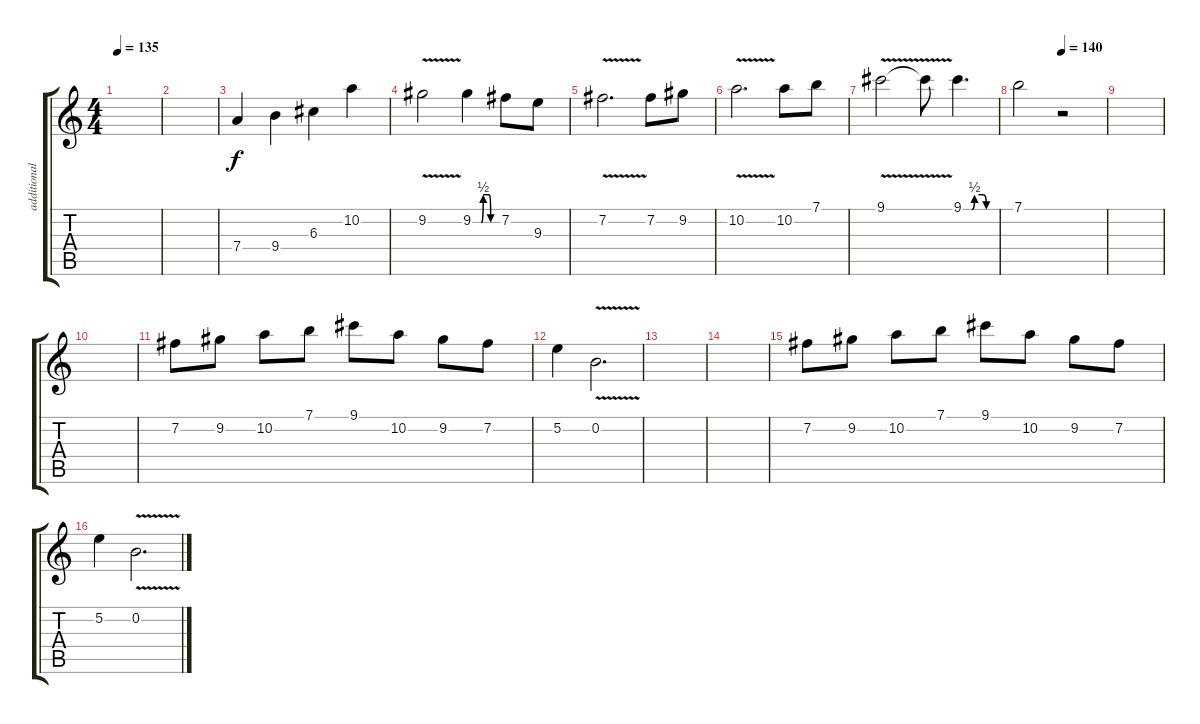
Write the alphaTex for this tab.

\track ("additional guitar" "additional") {instrument overdrivenguitar}
\staff {score tabs}
\tuning (E4 B3 G3 D3 A2 E2) {hide}
\ts (4 4)
\tempo 135
\clef g2
\ks c
|
|
7.4.4 9.4.4 6.3.4 10.2.4 |
9.2{v}.2 9.2{be (custom 0 0 10 0 20 0 25 2 39 2 43 0 60 0)}.4 7.2.8 9.3.8 |
7.2{v}.2{d} 7.2.8 9.2.8 |
10.2{v}.2{d} 10.2.8 7.1.8 |
9.1{v}.2 9.1{t}.8 9.1{be (custom 0 0 10 0 16 0 21 2 35 2 37 2 43 0 60 0)}.4{d} |
\tempo (140 0.5)
7.1.2 r.2 |
|
|
7.2.8 9.2.8 10.2.8 7.1.8 9.1.8 10.2.8 9.2.8 7.2.8 |
5.2.4 0.2{v}.2{d} |
|
|
7.2.8 9.2.8 10.2.8 7.1.8 9.1.8 10.2.8 9.2.8 7.2.8 |
5.2.4 0.2{v}.2{d}
